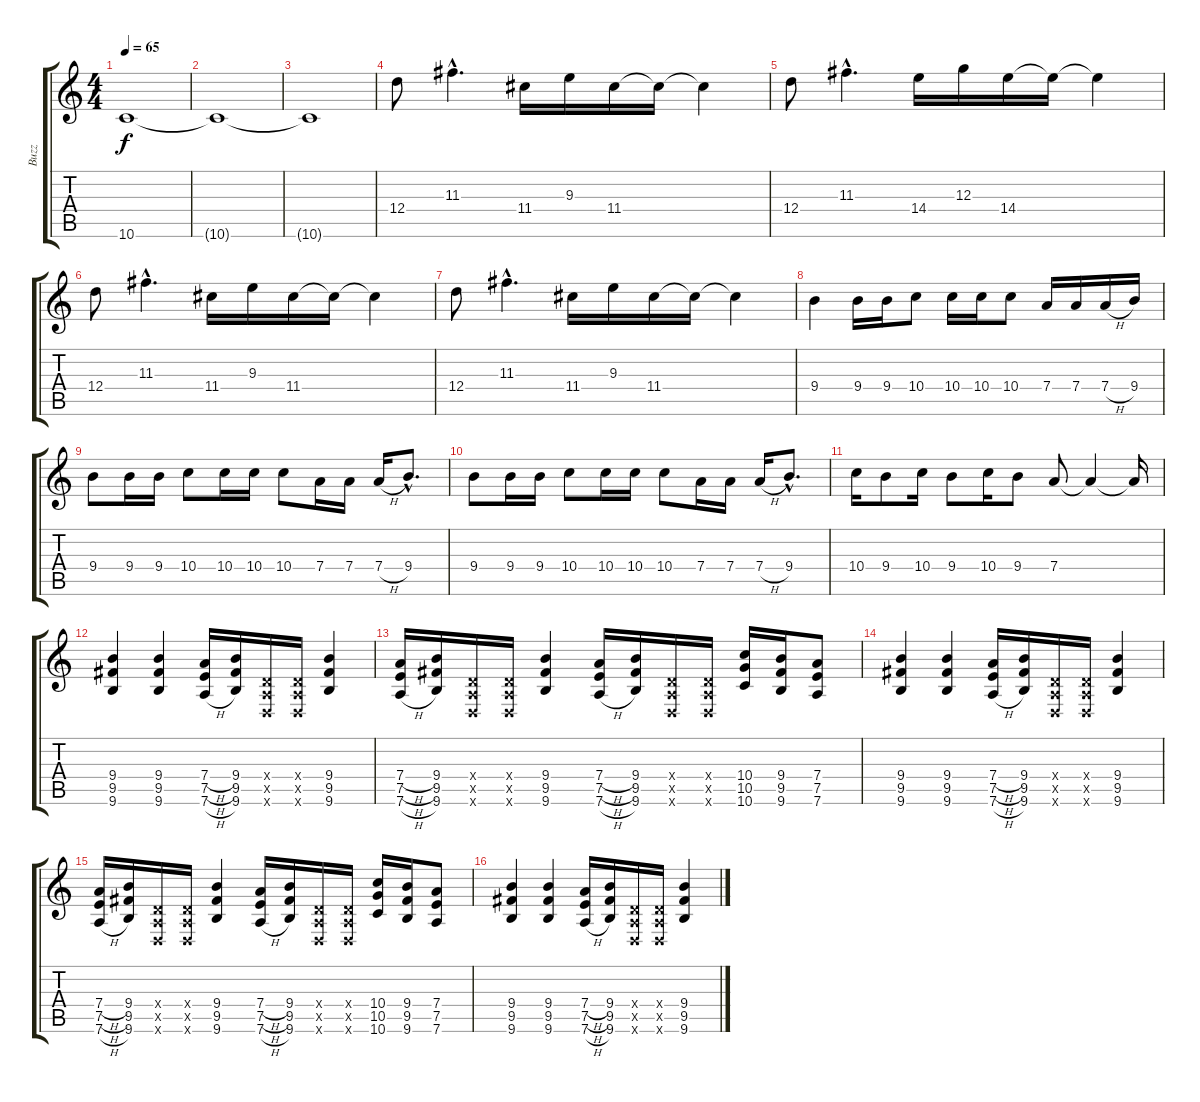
\track ("Buzz" "Buzz") {instrument overdrivenguitar}
\staff {score tabs}
\tuning (E4 B3 G3 D3 A2 D2) {hide}
\ts (4 4)
\tempo 65
\clef g2
\ks c
10.6{t}.1{dy f} |
10.6{t}.1 |
10.6{t}.1 |
12.4.8{volume 13 instrument overdrivenguitar} 11.3{hac}.4{d} 11.4.16 9.3.16 11.4.16 11.4{t}.16 11.4{t}.4 |
12.4.8 11.3{hac}.4{d} 14.4.16 12.3.16 14.4.16 14.4{t}.16 14.4{t}.4 |
12.4.8{instrument overdrivenguitar} 11.3{hac}.4{d} 11.4.16 9.3.16 11.4.16 11.4{t}.16 11.4{t}.4 |
12.4.8{instrument overdrivenguitar} 11.3{hac}.4{d} 11.4.16 9.3.16 11.4.16 11.4{t}.16 11.4{t}.4 |
9.4.4 9.4.16 9.4.16 10.4.8 10.4.16 10.4.16 10.4.8 7.4.16 7.4.16 7.4{h}.16 9.4.16 |
9.4.8 9.4.16 9.4.16 10.4.8 10.4.16 10.4.16 10.4.8 7.4.16 7.4.16 7.4{h}.16 9.4{hac}.8{d} |
9.4.8 9.4.16 9.4.16 10.4.8 10.4.16 10.4.16 10.4.8 7.4.16 7.4.16 7.4{h}.16 9.4{hac}.8{d} |
10.4.16 9.4.8 10.4.16 9.4.8 10.4.16 9.4.8 7.4.8 7.4{t}.4 7.4{t}.16 |
(9.4 9.5 9.6).4{instrument overdrivenguitar} (9.4 9.5 9.6).4 (7.4{h} 7.5{h} 7.6{h}).16 (9.4 9.5 9.6).16 (0.4{x} 0.5{x} 0.6{x}).16 (0.4{x} 0.5{x} 0.6{x}).16 (9.4 9.5 9.6).4 |
(7.4{h} 7.5{h} 7.6{h}).16 (9.4 9.5 9.6).16 (0.4{x} 0.5{x} 0.6{x}).16 (0.4{x} 0.5{x} 0.6{x}).16 (9.4 9.5 9.6).4 (7.4{h} 7.5{h} 7.6{h}).16 (9.4 9.5 9.6).16 (0.4{x} 0.5{x} 0.6{x}).16 (0.4{x} 0.5{x} 0.6{x}).16 (10.4 10.5 10.6).16{volume 5} (9.4 9.5 9.6).16 (7.4 7.5 7.6).8 |
(9.4 9.5 9.6).4{instrument overdrivenguitar} (9.4 9.5 9.6).4 (7.4{h} 7.5{h} 7.6{h}).16 (9.4 9.5 9.6).16 (0.4{x} 0.5{x} 0.6{x}).16 (0.4{x} 0.5{x} 0.6{x}).16 (9.4 9.5 9.6).4 |
(7.4{h} 7.5{h} 7.6{h}).16 (9.4 9.5 9.6).16 (0.4{x} 0.5{x} 0.6{x}).16 (0.4{x} 0.5{x} 0.6{x}).16 (9.4 9.5 9.6).4 (7.4{h} 7.5{h} 7.6{h}).16 (9.4 9.5 9.6).16 (0.4{x} 0.5{x} 0.6{x}).16 (0.4{x} 0.5{x} 0.6{x}).16 (10.4 10.5 10.6).16{volume 5} (9.4 9.5 9.6).16 (7.4 7.5 7.6).8 |
(9.4 9.5 9.6).4{instrument overdrivenguitar} (9.4 9.5 9.6).4 (7.4{h} 7.5{h} 7.6{h}).16 (9.4 9.5 9.6).16 (0.4{x} 0.5{x} 0.6{x}).16 (0.4{x} 0.5{x} 0.6{x}).16 (9.4 9.5 9.6).4
